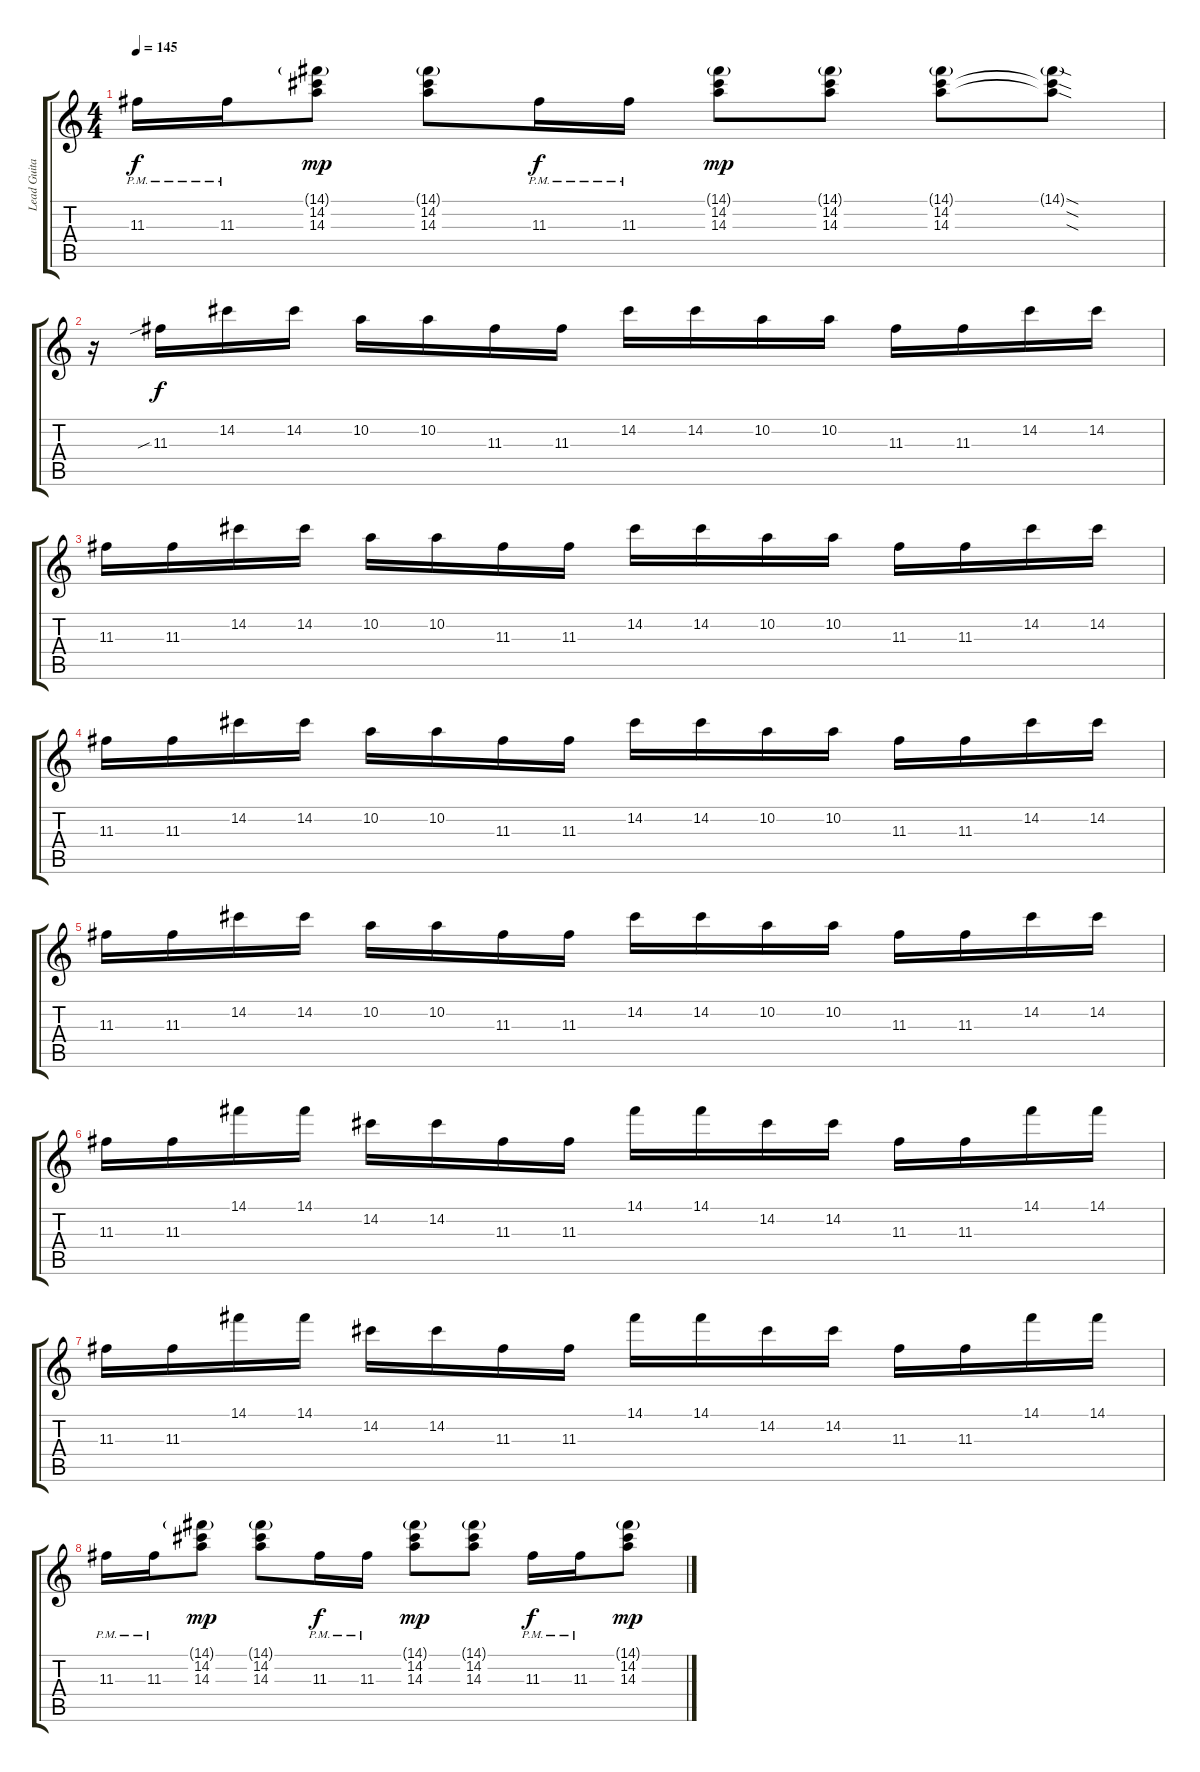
\track ("Lead Guitar 1" "Lead Guita") {instrument distortionguitar}
\staff {score tabs}
\tuning (E4 B3 G3 D3 A2 D2) {hide}
\ts (4 4)
\tempo 145
\clef g2
\ks c
11.3{pm}.16{dy f} 11.3{pm}.16 (14.1{g} 14.2 14.3).8{dy mp} (14.1{g} 14.2 14.3).8 11.3{pm}.16{dy f} 11.3{pm}.16 (14.1{g} 14.2 14.3).8{dy mp} (14.1{g} 14.2 14.3).8 (14.1{g} 14.2 14.3).8 (14.1{sod g} 14.2{sod t} 14.3{sod t}).8 |
r.16 11.3{sib}.16{dy f} 14.2.16 14.2.16 10.2.16 10.2.16 11.3.16 11.3.16 14.2.16 14.2.16 10.2.16 10.2.16 11.3.16 11.3.16 14.2.16 14.2.16 |
11.3.16 11.3.16 14.2.16 14.2.16 10.2.16 10.2.16 11.3.16 11.3.16 14.2.16 14.2.16 10.2.16 10.2.16 11.3.16 11.3.16 14.2.16 14.2.16 |
11.3.16 11.3.16 14.2.16 14.2.16 10.2.16 10.2.16 11.3.16 11.3.16 14.2.16 14.2.16 10.2.16 10.2.16 11.3.16 11.3.16 14.2.16 14.2.16 |
11.3.16 11.3.16 14.2.16 14.2.16 10.2.16 10.2.16 11.3.16 11.3.16 14.2.16 14.2.16 10.2.16 10.2.16 11.3.16 11.3.16 14.2.16 14.2.16 |
11.3.16 11.3.16 14.1.16 14.1.16 14.2.16 14.2.16 11.3.16 11.3.16 14.1.16 14.1.16 14.2.16 14.2.16 11.3.16 11.3.16 14.1.16 14.1.16 |
11.3.16 11.3.16 14.1.16 14.1.16 14.2.16 14.2.16 11.3.16 11.3.16 14.1.16 14.1.16 14.2.16 14.2.16 11.3.16 11.3.16 14.1.16 14.1.16 |
11.3{pm}.16 11.3{pm}.16 (14.1{g} 14.2 14.3).8{dy mp} (14.1{g} 14.2 14.3).8 11.3{pm}.16{dy f} 11.3{pm}.16 (14.1{g} 14.2 14.3).8{dy mp} (14.1{g} 14.2 14.3).8 11.3{pm}.16{dy f} 11.3{pm}.16 (14.1{g} 14.2 14.3).8{dy mp}
